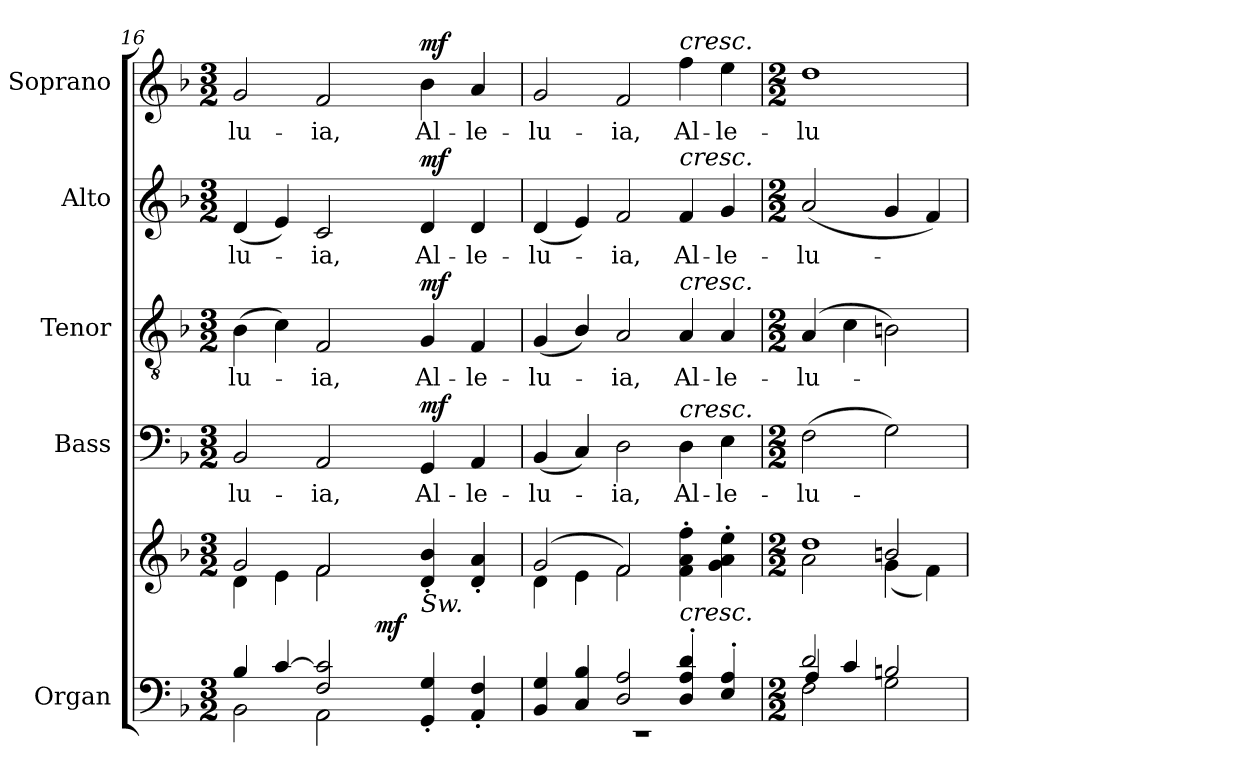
**kern	**kern	**dynam	**kern	**text	**dynam	**kern	**text	**dynam	**kern	**text	**dynam	**kern	**text	**dynam
*part5	*part5	*part5	*part4	*part4	*part4	*part3	*part3	*part3	*part2	*part2	*part2	*part1	*part1	*part1
*staff6	*staff5	*staff5/6	*staff4	*staff4	*staff4	*staff3	*staff3	*staff3	*staff2	*staff2	*staff2	*staff1	*staff1	*staff1
*I"Organ	*	*	*I"Bass	*	*	*I"Tenor	*	*	*I"Alto	*	*	*I"Soprano	*	*
*I'Org.	*	*	*I'B.	*	*	*I'T.	*	*	*I'A.	*	*	*I'S.	*	*
*clefF4	*clefG2	*	*clefF4	*	*	*clefGv2	*	*	*clefG2	*	*	*clefG2	*	*
*	*	*	*	*	*	*ITrd7c12	*	*	*	*	*	*	*	*
*k[b-]	*k[b-]	*	*k[b-]	*	*	*k[b-]	*	*	*k[b-]	*	*	*k[b-]	*	*
*F:	*F:	*	*F:	*	*	*F:	*	*	*F:	*	*	*F:	*	*
*M3/2	*M3/2	*	*M3/2	*	*	*M3/2	*	*	*M3/2	*	*	*M3/2	*	*
=16	=16	=16	=16	=16	=16	=16	=16	=16	=16	=16	=16	=16	=16	=16
*^	*^	*	*	*	*	*	*	*	*	*	*	*	*	*
!	!	!	!	!	!	!LO:LY:b:color=#000000	!	!	!	!	!	!	!	!	!	!
!	!	!	!	!	!	!	!	!	!LO:LY:b:color=#000000	!	!	!	!	!	!	!
!	!	!	!	!	!	!	!	!	!	!	!	!LO:LY:b:color=#000000	!	!	!	!
!	!	!	!	!	!	!	!	!	!	!	!	!	!	!	!LO:LY:b:color=#000000	!
*	*	*	*^	*	*	*	*	*	*	*	*	*	*	*	*	*
4B-i/	2BB-i\	2gi/	4di\	2ryy	.	2BB-i/	-lu-	.	(4BB-i\	-lu-	.	(4di/	-lu-	.	2gi/	-lu-	.
[>4ci/	.	.	4ei\	.	.	.	.	.	4Ci\)	.	.	4ei/)	.	.	.	.	.
!	!	!	!	!	!	!	!LO:LY:b:color=#000000	!	!	!	!	!	!	!	!	!	!
!	!	!	!	!	!	!	!	!	!	!LO:LY:b:color=#000000	!	!	!	!	!	!	!
!	!	!	!	!	!	!	!	!	!	!	!	!	!LO:LY:b:color=#000000	!	!	!	!
!	!	!	!	!	!	!	!	!	!	!	!	!	!	!	!	!LO:LY:b:color=#000000	!
2Fi/ 2ci]	2AAi\	2fi/	2fi\	8ryy	.	2AAi/	-ia,	.	2FFi/	-ia,	.	2ci/	-ia,	.	2fi/	-ia,	.
.	.	.	.	16ryy	.	.	.	.	.	.	.	.	.	.	.	.	.
.	.	.	.	64ryy	.	.	.	.	.	.	.	.	.	.	.	.	.
.	.	.	.	128...ryy	.	.	.	.	.	.	.	.	.	.	.	.	.
.	.	.	.	2ryy	mf	.	.	.	.	.	.	.	.	.	.	.	.
!	!	!	!	!	!	!	!LO:LY:b:color=#000000	!	!	!	!	!	!	!	!	!	!
!	!	!	!	!	!	!	!	!	!	!LO:LY:b:color=#000000	!	!	!	!	!	!	!
!	!	!	!	!	!	!	!	!	!	!	!	!	!LO:LY:b:color=#000000	!	!	!	!
!	!	!LO:TX:b:i:t=Sw.	!	!	!	!	!	!	!	!	!	!	!	!	!	!	!
!	!	!	!	!	!	!	!	!	!	!	!	!	!	!	!	!LO:LY:b:color=#000000	!
4GGi/' 4Gi'	2ryy	4di/' 4b-i'	2ryy	.	.	4GGi/	Al-	mf	4GGi/	Al-	mf	4di/	Al-	mf	4b-i\	Al-	mf
.	.	.	.	4ryy	.	.	.	.	.	.	.	.	.	.	.	.	.
!	!	!	!	!	!	!	!LO:LY:b:color=#000000	!	!	!	!	!	!	!	!	!	!
!	!	!	!	!	!	!	!	!	!	!LO:LY:b:color=#000000	!	!	!	!	!	!	!
!	!	!	!	!	!	!	!	!	!	!	!	!	!LO:LY:b:color=#000000	!	!	!	!
!	!	!	!	!	!	!	!	!	!	!	!	!	!	!	!	!LO:LY:b:color=#000000	!
4AAi/' 4Fi'	.	4di/' 4ai'	.	.	.	4AAi/	-le-	.	4FFi/	-le-	.	4di/	-le-	.	4ai/	-le-	.
.	.	.	.	32ryy	.	.	.	.	.	.	.	.	.	.	.	.	.
.	.	.	.	1024ryy	.	.	.	.	.	.	.	.	.	.	.	.	.
=17	=17	=17	=17	=17	=17	=17	=17	=17	=17	=17	=17	=17	=17	=17	=17	=17	=17
!	!LO:N:vis=1	!	!	!	!	!	!	!	!	!	!	!	!	!	!	!	!
*	*	*	*v	*v	*	*	*	*	*	*	*	*	*	*	*	*	*
*	*	*	*^	*	*	*	*	*	*	*	*	*	*	*	*	*
!	!	!	!	!	!	!	!LO:LY:b:color=#000000	!	!	!	!	!	!	!	!	!	!
*	*	*	*v	*v	*	*	*	*	*	*	*	*	*	*	*	*	*
*	*	*	*^	*	*	*	*	*	*	*	*	*	*	*	*	*
!	!	!	!	!	!	!	!	!	!	!LO:LY:b:color=#000000	!	!	!	!	!	!	!
*	*	*	*v	*v	*	*	*	*	*	*	*	*	*	*	*	*	*
*	*	*	*^	*	*	*	*	*	*	*	*	*	*	*	*	*
!	!	!	!	!	!	!	!	!	!	!	!	!	!LO:LY:b:color=#000000	!	!	!	!
*	*	*	*v	*v	*	*	*	*	*	*	*	*	*	*	*	*	*
*	*	*	*^	*	*	*	*	*	*	*	*	*	*	*	*	*
!	!	!	!	!	!	!	!	!	!	!	!	!	!	!	!	!LO:LY:b:color=#000000	!
*	*	*	*v	*v	*	*	*	*	*	*	*	*	*	*	*	*	*
4BB-i/ 4Gi	1.r	(2gi/	4di\	.	(4BB-i/	-lu-	.	(4GGi/	-lu-	.	(4di/	-lu-	.	2gi/	-lu-	.
4Ci/ 4B-i	.	.	4ei\	.	4Ci/)	.	.	4BB-i/)	.	.	4ei/)	.	.	.	.	.
!	!	!	!	!	!	!LO:LY:b:color=#000000	!	!	!	!	!	!	!	!	!	!
!	!	!	!	!	!	!	!	!	!LO:LY:b:color=#000000	!	!	!	!	!	!	!
!	!	!	!	!	!	!	!	!	!	!	!	!LO:LY:b:color=#000000	!	!	!	!
!	!	!	!	!	!	!	!	!	!	!	!	!	!	!	!LO:LY:b:color=#000000	!
2Di/ 2Ai	.	2fi/)	2fi\	.	2Di\	-ia,	.	2AAi/	-ia,	.	2fi/	-ia,	.	2fi/	-ia,	.
!	!	!	!	!	!	!LO:LY:b:color=#000000	!	!	!	!	!	!	!	!	!	!
!	!	!	!	!	!	!	!	!	!LO:LY:b:color=#000000	!	!	!	!	!	!	!
!	!	!	!	!	!	!	!	!	!	!	!	!LO:LY:b:color=#000000	!	!	!	!
!	!	!	!	!	!	!	!	!	!	!	!	!	!	!LO:TX:a:i:t=cresc.	!	!
!	!	!	!	!	!	!	!	!	!	!	!LO:TX:a:i:t=cresc.	!	!	!	!	!
!	!	!	!	!	!	!	!	!LO:TX:a:i:t=cresc.	!	!	!	!	!	!	!	!
!	!	!	!	!	!LO:TX:a:i:t=cresc.	!	!	!	!	!	!	!	!	!	!	!
!	!	!LO:TX:b:i:t=cresc.	!	!	!	!	!	!	!	!	!	!	!	!	!	!
!	!	!	!	!	!	!	!	!	!	!	!	!	!	!	!LO:LY:b:color=#000000	!
4Di/' 4Ai' 4di'	.	4fi\' 4ai' 4ffi'	2ryy	.	4Di\	Al-	.	4AAi/	Al-	.	4fi/	Al-	.	4ffi\	Al-	.
!	!	!	!	!	!	!LO:LY:b:color=#000000	!	!	!	!	!	!	!	!	!	!
!	!	!	!	!	!	!	!	!	!LO:LY:b:color=#000000	!	!	!	!	!	!	!
!	!	!	!	!	!	!	!	!	!	!	!	!LO:LY:b:color=#000000	!	!	!	!
!	!	!	!	!	!	!	!	!	!	!	!	!	!	!	!LO:LY:b:color=#000000	!
4Ei/' 4Ai'	.	4gi\' 4ai' 4eei'	.	.	4Ei\	-le-	.	4AAi/	-le-	.	4gi/	-le-	.	4eei\	-le-	.
*v	*v	*	*	*	*	*	*	*	*	*	*	*	*	*	*	*
*	*v	*v	*	*	*	*	*	*	*	*	*	*	*	*	*
=18	=18	=18	=18	=18	=18	=18	=18	=18	=18	=18	=18	=18	=18	=18
*M2/2	*M2/2	*	*M2/2	*	*	*M2/2	*	*	*M2/2	*	*	*M2/2	*	*
*^	*^	*	*	*	*	*	*	*	*	*	*	*	*	*
*	*^	*	*^	*	*	*	*	*	*	*	*	*	*	*	*	*
!	!	!	!	!	!	!	!	!LO:LY:b:color=#000000	!	!	!	!	!	!	!	!	!	!
!	!	!	!	!	!	!	!	!	!	!	!LO:LY:b:color=#000000	!	!	!	!	!	!	!
!	!	!	!	!	!	!	!	!	!	!	!	!	!	!LO:LY:b:color=#000000	!	!	!	!
!	!	!	!	!	!	!	!	!	!	!	!	!	!	!	!	!	!LO:LY:b:color=#000000	!
2di/	2Fi\	4Ai/	1ddi	2ai\	2ryy	.	(2Fi\	-lu-	.	(4AAi/	-lu-	.	(2ai/	-lu-	.	1ddi	-lu-	.
.	.	4ci/	.	.	.	.	.	.	.	4Ci\	.	.	.	.	.	.	.	.
2Bni/	2Gi\	2ryy	.	(4gi\	2bni/	.	2Gi\)	.	.	2BBni\)	.	.	4gi/	.	.	.	.	.
.	.	.	.	4fi\)	.	.	.	.	.	.	.	.	4fi/)	.	.	.	.	.
*v	*v	*v	*	*	*	*	*	*	*	*	*	*	*	*	*	*	*	*
*	*v	*v	*v	*	*	*	*	*	*	*	*	*	*	*	*	*
=	=	=	=	=	=	=	=	=	=	=	=	=	=	=
*-	*-	*-	*-	*-	*-	*-	*-	*-	*-	*-	*-	*-	*-	*-
